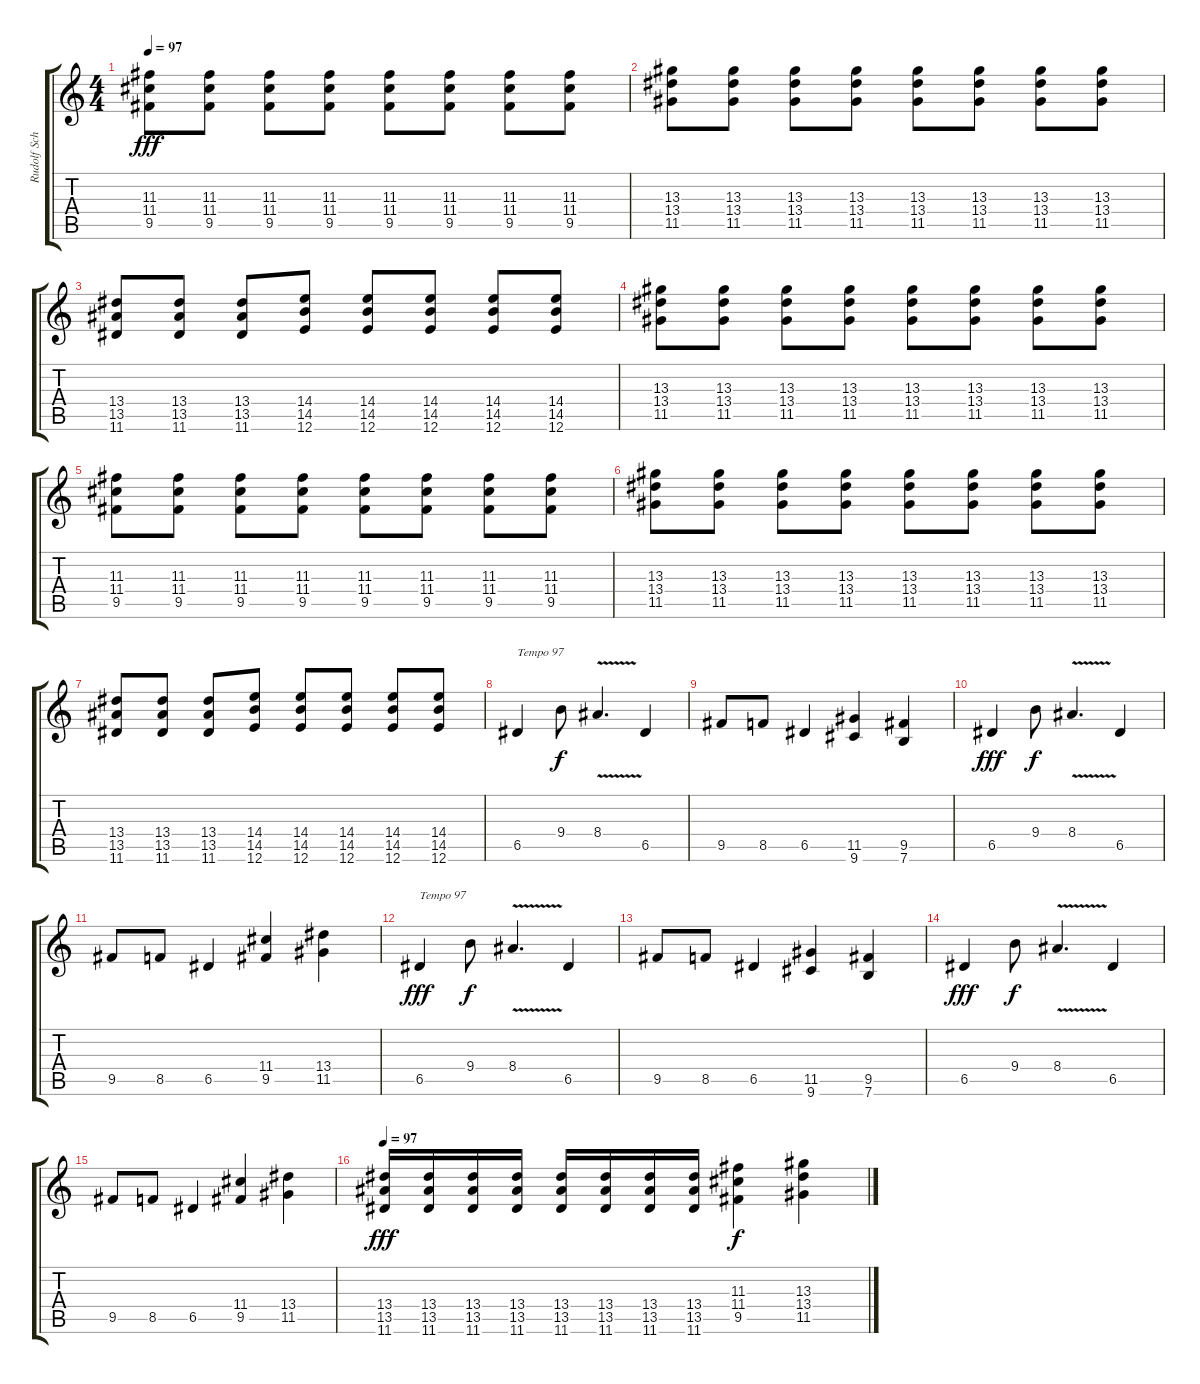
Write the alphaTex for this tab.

\track ("Rudolf Schenker" "Rudolf Sch") {instrument overdrivenguitar}
\staff {score tabs}
\tuning (E4 B3 G3 D3 A2 E2) {hide}
\ts (4 4)
\tempo 97
\clef g2
\ks c
(11.3 11.4 9.5).8{dy fff} (11.3 11.4 9.5).8 (11.3 11.4 9.5).8 (11.3 11.4 9.5).8 (11.3 11.4 9.5).8 (11.3 11.4 9.5).8 (11.3 11.4 9.5).8 (11.3 11.4 9.5).8 |
(13.3 13.4 11.5).8 (13.3 13.4 11.5).8 (13.3 13.4 11.5).8 (13.3 13.4 11.5).8 (13.3 13.4 11.5).8 (13.3 13.4 11.5).8 (13.3 13.4 11.5).8 (13.3 13.4 11.5).8 |
(13.4 13.5 11.6).8 (13.4 13.5 11.6).8 (13.4 13.5 11.6).8 (14.4 14.5 12.6).8 (14.4 14.5 12.6).8 (14.4 14.5 12.6).8 (14.4 14.5 12.6).8 (14.4 14.5 12.6).8 |
(13.3 13.4 11.5).8 (13.3 13.4 11.5).8 (13.3 13.4 11.5).8 (13.3 13.4 11.5).8 (13.3 13.4 11.5).8 (13.3 13.4 11.5).8 (13.3 13.4 11.5).8 (13.3 13.4 11.5).8 |
(11.3 11.4 9.5).8 (11.3 11.4 9.5).8 (11.3 11.4 9.5).8 (11.3 11.4 9.5).8 (11.3 11.4 9.5).8 (11.3 11.4 9.5).8 (11.3 11.4 9.5).8 (11.3 11.4 9.5).8 |
(13.3 13.4 11.5).8 (13.3 13.4 11.5).8 (13.3 13.4 11.5).8 (13.3 13.4 11.5).8 (13.3 13.4 11.5).8 (13.3 13.4 11.5).8 (13.3 13.4 11.5).8 (13.3 13.4 11.5).8 |
(13.4 13.5 11.6).8 (13.4 13.5 11.6).8 (13.4 13.5 11.6).8 (14.4 14.5 12.6).8 (14.4 14.5 12.6).8 (14.4 14.5 12.6).8 (14.4 14.5 12.6).8 (14.4 14.5 12.6).8 |
6.5.4{txt "Tempo 97"} 9.4.8{dy f} 8.4{v}.4{d} 6.5.4 |
9.5.8 8.5.8 6.5.4 (11.5 9.6).4 (9.5 7.6).4 |
6.5.4{dy fff} 9.4.8{dy f} 8.4{v}.4{d} 6.5.4 |
9.5.8 8.5.8 6.5.4 (11.4 9.5).4 (13.4 11.5).4 |
6.5.4{txt "Tempo 97" dy fff} 9.4.8{dy f} 8.4{v}.4{d} 6.5.4 |
9.5.8 8.5.8 6.5.4 (11.5 9.6).4 (9.5 7.6).4 |
6.5.4{dy fff} 9.4.8{dy f} 8.4{v}.4{d} 6.5.4 |
9.5.8 8.5.8 6.5.4 (11.4 9.5).4 (13.4 11.5).4 |
\tempo 97
(13.4 13.5 11.6).16{dy fff} (13.4 13.5 11.6).16 (13.4 13.5 11.6).16 (13.4 13.5 11.6).16 (13.4 13.5 11.6).16 (13.4 13.5 11.6).16 (13.4 13.5 11.6).16 (13.4 13.5 11.6).16 (11.3 11.4 9.5).4{dy f} (13.3 13.4 11.5).4
